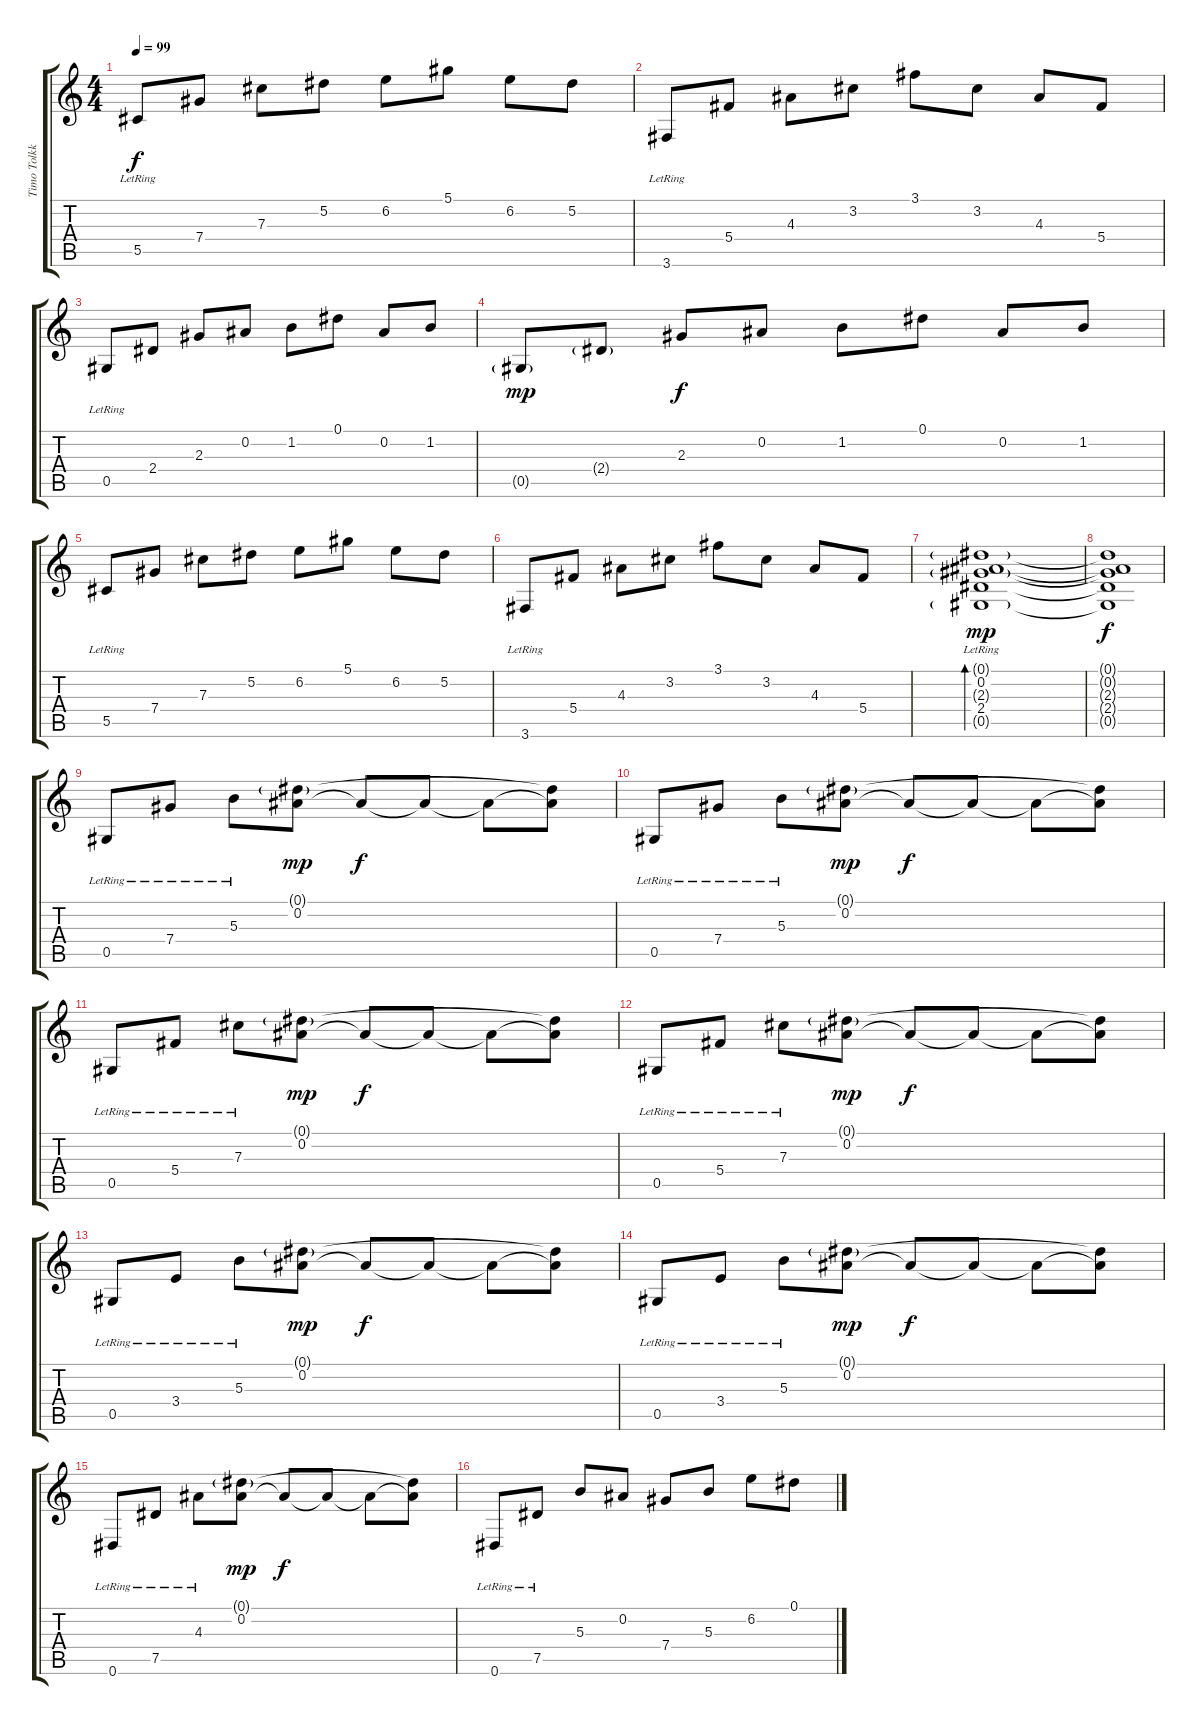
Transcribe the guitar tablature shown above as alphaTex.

\track ("Timo Tolkki" "Timo Tolkk") {instrument acousticguitarsteel}
\staff {score tabs}
\tuning (Eb4 Bb3 Gb3 Db3 Ab2 Eb2) {hide}
\ts (4 4)
\tempo 99
\clef g2
\ks c
5.5{lr}.8{dy f} 7.4.8 7.3.8 5.2.8 6.2.8 5.1.8 6.2.8 5.2.8 |
3.6{lr}.8 5.4.8 4.3.8 3.2.8 3.1.8 3.2.8 4.3.8 5.4.8 |
0.5{lr}.8 2.4.8 2.3.8 0.2.8 1.2.8 0.1.8 0.2.8 1.2.8 |
0.5{g}.8{dy mp} 2.4{g}.8 2.3.8{dy f} 0.2.8 1.2.8 0.1.8 0.2.8 1.2.8 |
5.5{lr}.8 7.4.8 7.3.8 5.2.8 6.2.8 5.1.8 6.2.8 5.2.8 |
3.6{lr}.8 5.4.8 4.3.8 3.2.8 3.1.8 3.2.8 4.3.8 5.4.8 |
(0.1{g} 0.2 2.3{g} 2.4 0.5{g lr}).1{bd 30 dy mp} |
(0.1{t} 0.2{t} 2.3{t} 2.4{t} 0.5{t}).1{dy f} |
0.5{lr}.8 7.4{lr}.8 5.3{lr}.8 (0.1{g} 0.2).8{dy mp} 0.2{t}.8{dy f} 0.2{t}.8 0.2{t}.8 (0.1{t} 0.2{t}).8 |
0.5{lr}.8 7.4{lr}.8 5.3{lr}.8 (0.1{g} 0.2).8{dy mp} 0.2{t}.8{dy f} 0.2{t}.8 0.2{t}.8 (0.1{t} 0.2{t}).8 |
0.5{lr}.8 5.4{lr}.8 7.3{lr}.8 (0.1{g} 0.2).8{dy mp} 0.2{t}.8{dy f} 0.2{t}.8 0.2{t}.8 (0.1{t} 0.2{t}).8 |
0.5{lr}.8 5.4{lr}.8 7.3{lr}.8 (0.1{g} 0.2).8{dy mp} 0.2{t}.8{dy f} 0.2{t}.8 0.2{t}.8 (0.1{t} 0.2{t}).8 |
0.5{lr}.8 3.4{lr}.8 5.3{lr}.8 (0.1{g} 0.2).8{dy mp} 0.2{t}.8{dy f} 0.2{t}.8 0.2{t}.8 (0.1{t} 0.2{t}).8 |
0.5{lr}.8 3.4{lr}.8 5.3{lr}.8 (0.1{g} 0.2).8{dy mp} 0.2{t}.8{dy f} 0.2{t}.8 0.2{t}.8 (0.1{t} 0.2{t}).8 |
0.6{lr}.8 7.5{lr}.8 4.3{lr}.8 (0.1{g} 0.2).8{dy mp} 0.2{t}.8{dy f} 0.2{t}.8 0.2{t}.8 (0.1{t} 0.2{t}).8 |
0.6{lr}.8 7.5{lr}.8 5.3.8 0.2.8 7.4.8 5.3.8 6.2.8 0.1.8
